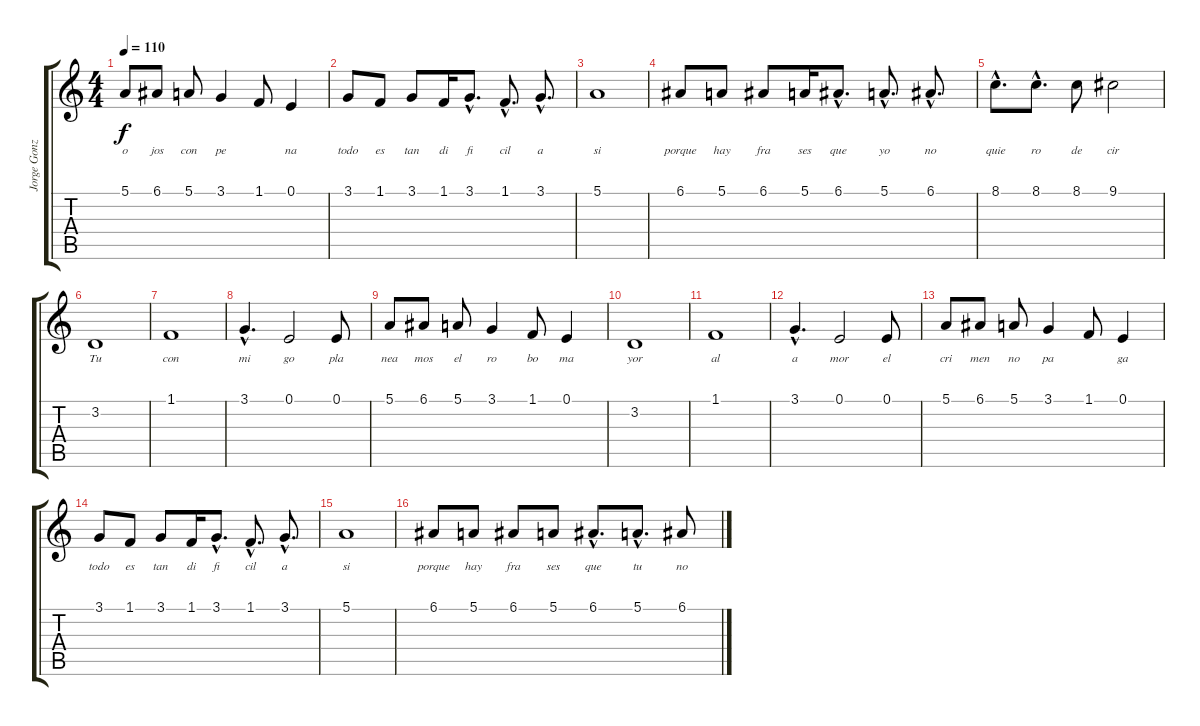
\track ("Jorge Gonzalez (Voz)" "Jorge Gonz") {instrument bassoon}
\staff {score tabs}
\tuning (E4 B3 G3 D3 A2 E2) {hide}
\ts (4 4)
\tempo 110
\clef g2
\ks c
5.1.8{lyrics (0 "o") lyrics (1 "") lyrics (2 "") lyrics (3 "") lyrics (4 "") dy f} 6.1.8{lyrics (0 "jos") lyrics (1 "") lyrics (2 "") lyrics (3 "") lyrics (4 "")} 5.1.8{lyrics (0 "con") lyrics (1 "") lyrics (2 "") lyrics (3 "") lyrics (4 "")} 3.1.4{lyrics (0 "pe") lyrics (1 "") lyrics (2 "") lyrics (3 "") lyrics (4 "")} 1.1.8{lyrics (0 " ") lyrics (1 "") lyrics (2 "") lyrics (3 "") lyrics (4 "")} 0.1.4{lyrics (0 "na") lyrics (1 "") lyrics (2 "") lyrics (3 "") lyrics (4 "")} |
3.1.8{lyrics (0 "todo") lyrics (1 "") lyrics (2 "") lyrics (3 "") lyrics (4 "")} 1.1.8{lyrics (0 "es") lyrics (1 "") lyrics (2 "") lyrics (3 "") lyrics (4 "")} 3.1.8{lyrics (0 "tan") lyrics (1 "") lyrics (2 "") lyrics (3 "") lyrics (4 "")} 1.1.16{lyrics (0 "di") lyrics (1 "") lyrics (2 "") lyrics (3 "") lyrics (4 "")} 3.1{hac}.8{d lyrics (0 "fi") lyrics (1 "") lyrics (2 "") lyrics (3 "") lyrics (4 "")} 1.1{hac}.8{d lyrics (0 "cil") lyrics (1 "") lyrics (2 "") lyrics (3 "") lyrics (4 "")} 3.1{hac}.8{d lyrics (0 "a") lyrics (1 "") lyrics (2 "") lyrics (3 "") lyrics (4 "")} |
5.1.1{lyrics (0 "si") lyrics (1 "") lyrics (2 "") lyrics (3 "") lyrics (4 "")} |
6.1.8{lyrics (0 "porque") lyrics (1 "") lyrics (2 "") lyrics (3 "") lyrics (4 "")} 5.1.8{lyrics (0 "hay") lyrics (1 "") lyrics (2 "") lyrics (3 "") lyrics (4 "")} 6.1.8{lyrics (0 "fra") lyrics (1 "") lyrics (2 "") lyrics (3 "") lyrics (4 "")} 5.1.16{lyrics (0 "ses") lyrics (1 "") lyrics (2 "") lyrics (3 "") lyrics (4 "")} 6.1{hac}.8{d lyrics (0 "que") lyrics (1 "") lyrics (2 "") lyrics (3 "") lyrics (4 "")} 5.1{hac}.8{d lyrics (0 "yo") lyrics (1 "") lyrics (2 "") lyrics (3 "") lyrics (4 "")} 6.1{hac}.8{d lyrics (0 "no") lyrics (1 "") lyrics (2 "") lyrics (3 "") lyrics (4 "")} |
8.1{hac}.8{d lyrics (0 "quie") lyrics (1 "") lyrics (2 "") lyrics (3 "") lyrics (4 "")} 8.1{hac}.8{d lyrics (0 "ro") lyrics (1 "") lyrics (2 "") lyrics (3 "") lyrics (4 "")} 8.1.8{lyrics (0 "de") lyrics (1 "") lyrics (2 "") lyrics (3 "") lyrics (4 "")} 9.1.2{lyrics (0 "cir") lyrics (1 "") lyrics (2 "") lyrics (3 "") lyrics (4 "")} |
3.2.1{lyrics (0 "Tu") lyrics (1 "") lyrics (2 "") lyrics (3 "") lyrics (4 "")} |
1.1.1{lyrics (0 "con") lyrics (1 "") lyrics (2 "") lyrics (3 "") lyrics (4 "")} |
3.1{hac}.4{d lyrics (0 "mi") lyrics (1 "") lyrics (2 "") lyrics (3 "") lyrics (4 "")} 0.1.2{lyrics (0 "go") lyrics (1 "") lyrics (2 "") lyrics (3 "") lyrics (4 "")} 0.1.8{lyrics (0 "pla") lyrics (1 "") lyrics (2 "") lyrics (3 "") lyrics (4 "")} |
5.1.8{lyrics (0 "nea") lyrics (1 "") lyrics (2 "") lyrics (3 "") lyrics (4 "")} 6.1.8{lyrics (0 "mos") lyrics (1 "") lyrics (2 "") lyrics (3 "") lyrics (4 "")} 5.1.8{lyrics (0 "el") lyrics (1 "") lyrics (2 "") lyrics (3 "") lyrics (4 "")} 3.1.4{lyrics (0 "ro") lyrics (1 "") lyrics (2 "") lyrics (3 "") lyrics (4 "")} 1.1.8{lyrics (0 "bo") lyrics (1 "") lyrics (2 "") lyrics (3 "") lyrics (4 "")} 0.1.4{lyrics (0 "ma") lyrics (1 "") lyrics (2 "") lyrics (3 "") lyrics (4 "")} |
3.2.1{lyrics (0 "yor") lyrics (1 "") lyrics (2 "") lyrics (3 "") lyrics (4 "")} |
1.1.1{lyrics (0 "al") lyrics (1 "") lyrics (2 "") lyrics (3 "") lyrics (4 "")} |
3.1{hac}.4{d lyrics (0 "a") lyrics (1 "") lyrics (2 "") lyrics (3 "") lyrics (4 "")} 0.1.2{lyrics (0 "mor") lyrics (1 "") lyrics (2 "") lyrics (3 "") lyrics (4 "")} 0.1.8{lyrics (0 "el") lyrics (1 "") lyrics (2 "") lyrics (3 "") lyrics (4 "")} |
5.1.8{lyrics (0 "cri") lyrics (1 "") lyrics (2 "") lyrics (3 "") lyrics (4 "")} 6.1.8{lyrics (0 "men") lyrics (1 "") lyrics (2 "") lyrics (3 "") lyrics (4 "")} 5.1.8{lyrics (0 "no") lyrics (1 "") lyrics (2 "") lyrics (3 "") lyrics (4 "")} 3.1.4{lyrics (0 "pa") lyrics (1 "") lyrics (2 "") lyrics (3 "") lyrics (4 "")} 1.1.8{lyrics (0 " ") lyrics (1 "") lyrics (2 "") lyrics (3 "") lyrics (4 "")} 0.1.4{lyrics (0 "ga") lyrics (1 "") lyrics (2 "") lyrics (3 "") lyrics (4 "")} |
3.1.8{lyrics (0 "todo") lyrics (1 "") lyrics (2 "") lyrics (3 "") lyrics (4 "")} 1.1.8{lyrics (0 "es") lyrics (1 "") lyrics (2 "") lyrics (3 "") lyrics (4 "")} 3.1.8{lyrics (0 "tan") lyrics (1 "") lyrics (2 "") lyrics (3 "") lyrics (4 "")} 1.1.16{lyrics (0 "di") lyrics (1 "") lyrics (2 "") lyrics (3 "") lyrics (4 "")} 3.1{hac}.8{d lyrics (0 "fi") lyrics (1 "") lyrics (2 "") lyrics (3 "") lyrics (4 "")} 1.1{hac}.8{d lyrics (0 "cil") lyrics (1 "") lyrics (2 "") lyrics (3 "") lyrics (4 "")} 3.1{hac}.8{d lyrics (0 "a") lyrics (1 "") lyrics (2 "") lyrics (3 "") lyrics (4 "")} |
5.1.1{lyrics (0 "si") lyrics (1 "") lyrics (2 "") lyrics (3 "") lyrics (4 "")} |
6.1.8{lyrics (0 "porque") lyrics (1 "") lyrics (2 "") lyrics (3 "") lyrics (4 "")} 5.1.8{lyrics (0 "hay") lyrics (1 "") lyrics (2 "") lyrics (3 "") lyrics (4 "")} 6.1.8{lyrics (0 "fra") lyrics (1 "") lyrics (2 "") lyrics (3 "") lyrics (4 "")} 5.1.8{lyrics (0 "ses") lyrics (1 "") lyrics (2 "") lyrics (3 "") lyrics (4 "")} 6.1{hac}.8{d lyrics (0 "que") lyrics (1 "") lyrics (2 "") lyrics (3 "") lyrics (4 "")} 5.1{hac}.8{d lyrics (0 "tu") lyrics (1 "") lyrics (2 "") lyrics (3 "") lyrics (4 "")} 6.1.8{lyrics (0 "no") lyrics (1 "") lyrics (2 "") lyrics (3 "") lyrics (4 "")}
